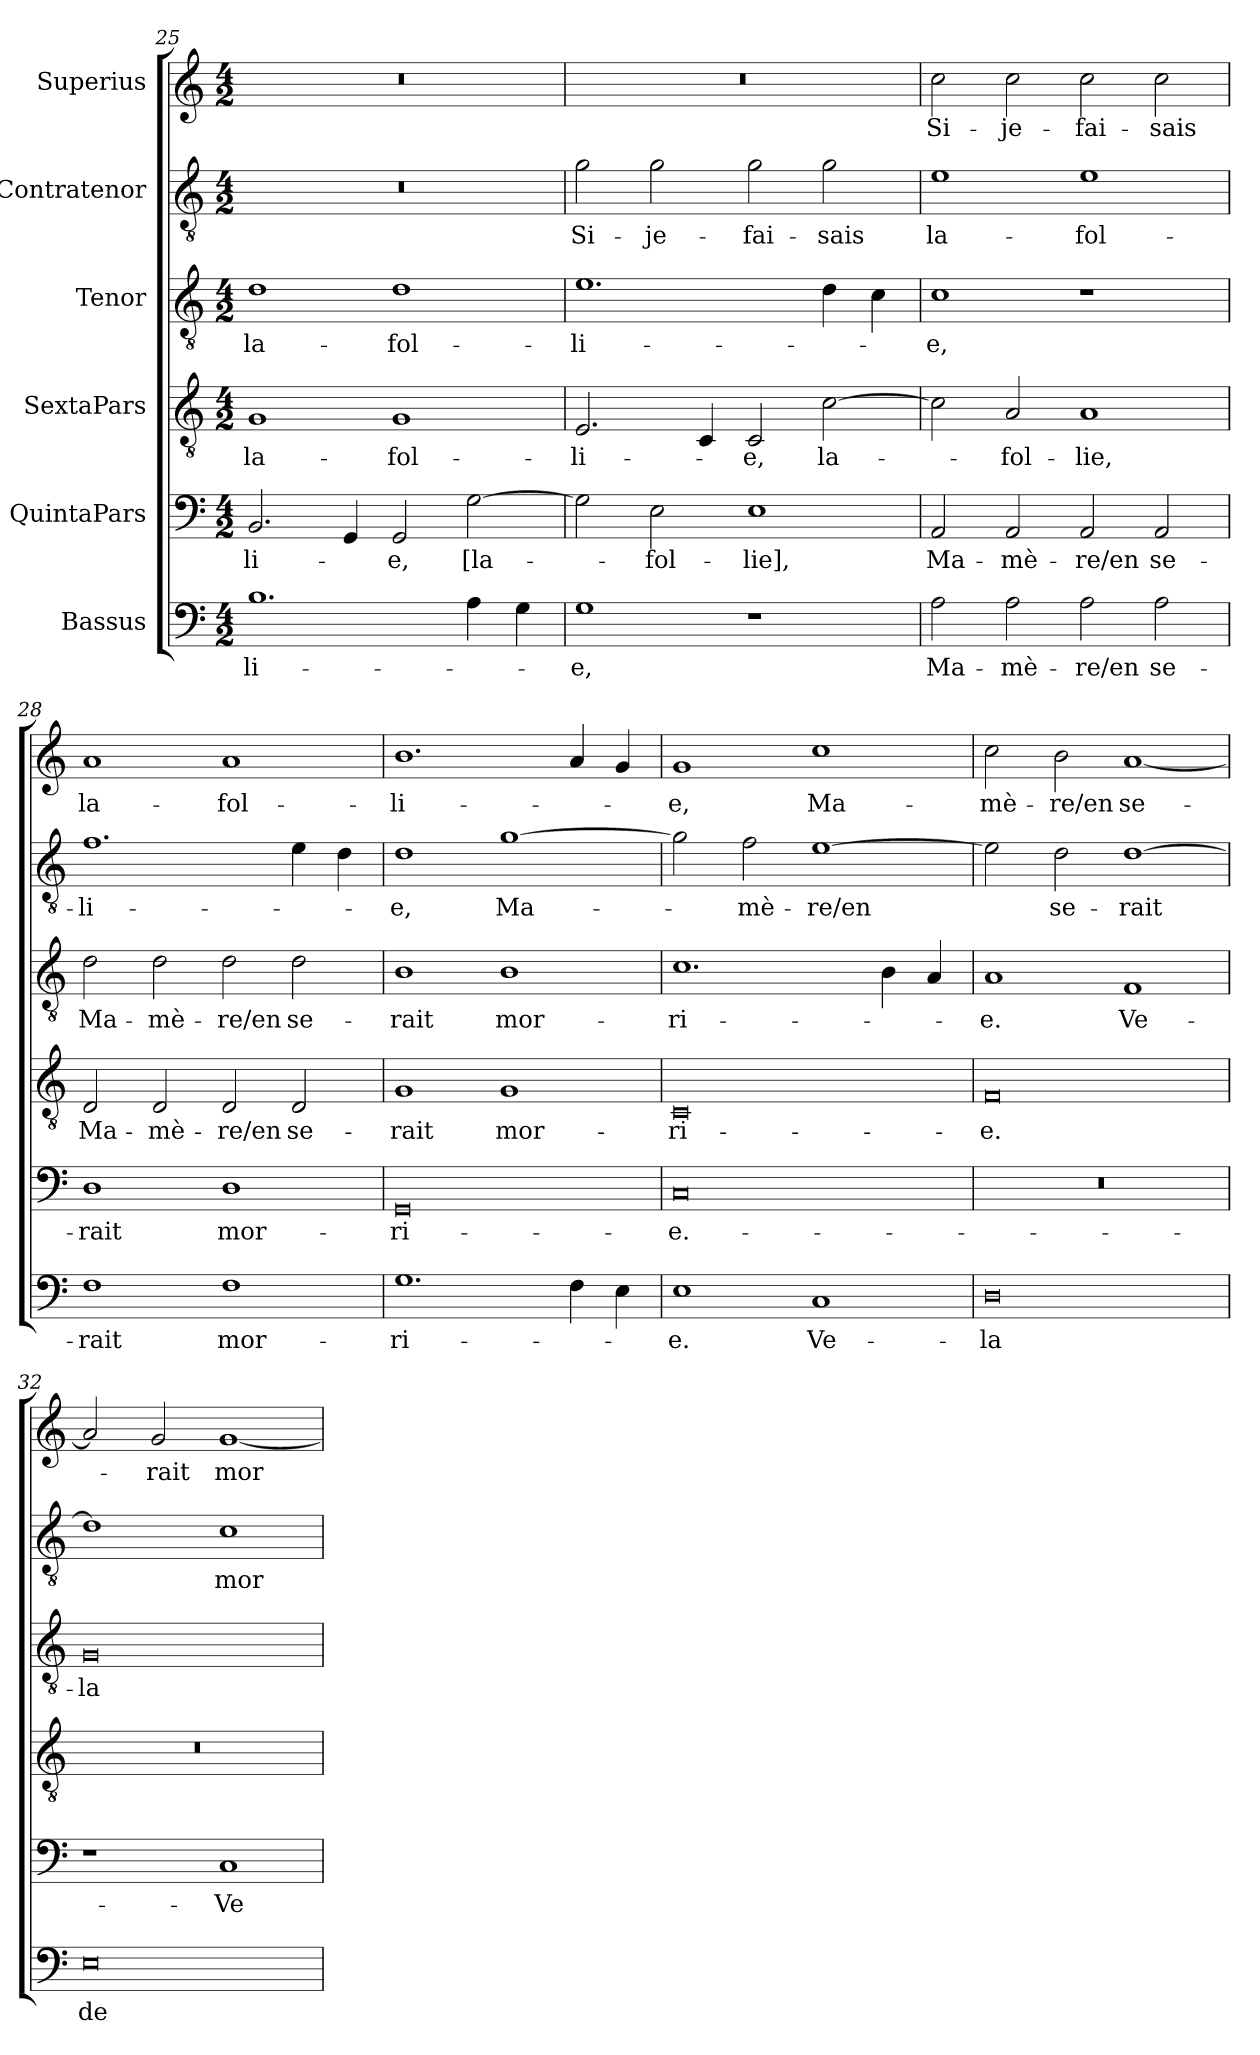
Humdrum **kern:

**kern	**text	**kern	**text	**kern	**text	**kern	**text	**kern	**text	**kern	**text
*part6	*part6	*part5	*part5	*part4	*part4	*part3	*part3	*part2	*part2	*part1	*part1
*staff6	*staff6	*staff5	*staff5	*staff4	*staff4	*staff3	*staff3	*staff2	*staff2	*staff1	*staff1
*I"Bassus	*	*I"QuintaPars	*	*I"SextaPars	*	*I"Tenor	*	*I"Contratenor	*	*I"Superius	*
*clefF4	*	*clefF4	*	*clefGv2	*	*clefGv2	*	*clefGv2	*	*clefG2	*
*k[]	*	*k[]	*	*k[]	*	*k[]	*	*k[]	*	*k[]	*
*M4/2	*	*M4/2	*	*M4/2	*	*M4/2	*	*M4/2	*	*M4/2	*
=25	=25	=25	=25	=25	=25	=25	=25	=25	=25	=25	=25
1.B\	-li-	2.BB/	-li-	1G/	la-	1d\	la-	0r	.	0r	.
.	.	4GG/	.	.	.	.	.	.	.	.	.
.	.	2GG/	-e,	1G/	fol-	1d\	fol-	.	.	.	.
4A\	.	[2G\	[la-	.	.	.	.	.	.	.	.
4G\	.	.	.	.	.	.	.	.	.	.	.
=26	=26	=26	=26	=26	=26	=26	=26	=26	=26	=26	=26
1G\	-e,	2G\]	.	2.E/	-li-	1.e\	-li-	2g\	Si-	0r	.
.	.	2E\	fol-	.	.	.	.	2g\	je-	.	.
.	.	.	.	4C/	.	.	.	.	.	.	.
1r	.	1E\	-lie],	2C/	-e,	.	.	2g\	fai-	.	.
.	.	.	.	[2c\	la-	4d\	.	2g\	-sais	.	.
.	.	.	.	.	.	4c\	.	.	.	.	.
=27	=27	=27	=27	=27	=27	=27	=27	=27	=27	=27	=27
2A\	Ma-	2AA/	Ma-	2c\]	.	1c\	-e,	1e\	la-	2cc\	Si-
2A\	mè-	2AA/	mè-	2A/	fol-	.	.	.	.	2cc\	je-
2A\	-re/en	2AA/	-re/en	1A/	-lie,	1r	.	1e\	fol-	2cc\	fai-
2A\	se-	2AA/	se-	.	.	.	.	.	.	2cc\	-sais
=28	=28	=28	=28	=28	=28	=28	=28	=28	=28	=28	=28
1F\	-rait	1D\	-rait	2D/	Ma-	2d\	Ma-	1.f\	-li-	1a/	la-
.	.	.	.	2D/	mè-	2d\	mè-	.	.	.	.
1F\	mor-	1D\	mor-	2D/	-re/en	2d\	-re/en	.	.	1a/	fol-
.	.	.	.	2D/	se-	2d\	se-	4e\	.	.	.
.	.	.	.	.	.	.	.	4d\	.	.	.
=29	=29	=29	=29	=29	=29	=29	=29	=29	=29	=29	=29
1.G\	-ri-	0GG/	-ri-	1G/	-rait	1B\	-rait	1d\	-e,	1.b\	-li-
.	.	.	.	1G/	mor-	1B\	mor-	[1g\	Ma-	.	.
4F\	.	.	.	.	.	.	.	.	.	4a/	.
4E\	.	.	.	.	.	.	.	.	.	4g/	.
=30	=30	=30	=30	=30	=30	=30	=30	=30	=30	=30	=30
1E\	-e.	0C/	e.-	0C/	-ri-	1.c\	-ri-	2g\]	.	1g/	-e,
.	.	.	.	.	.	.	.	2f\	mè-	.	.
1C/	Ve-	.	.	.	.	.	.	[1e\	-re/en	1cc\	Ma-
.	.	.	.	.	.	4B\	.	.	.	.	.
.	.	.	.	.	.	4A/	.	.	.	.	.
=31	=31	=31	=31	=31	=31	=31	=31	=31	=31	=31	=31
0D\	-la	0r	.	0F/	-e.	1A/	-e.	2e\]	.	2cc\	mè-
.	.	.	.	.	.	.	.	2d\	se-	2b\	-re/en
.	.	.	.	.	.	1F/	Ve-	[1d\	-rait	[1a/	se-
=32	=32	=32	=32	=32	=32	=32	=32	=32	=32	=32	=32
0E\	de-	1r	.	0r	.	0G/	-la	1d\]	.	2a/]	.
.	.	.	.	.	.	.	.	.	.	2g/	-rait
.	.	1C/	Ve-	.	.	.	.	1c\	mor-	[1g/	mor-
=	=	=	=	=	=	=	=	=	=	=	=
*-	*-	*-	*-	*-	*-	*-	*-	*-	*-	*-	*-
